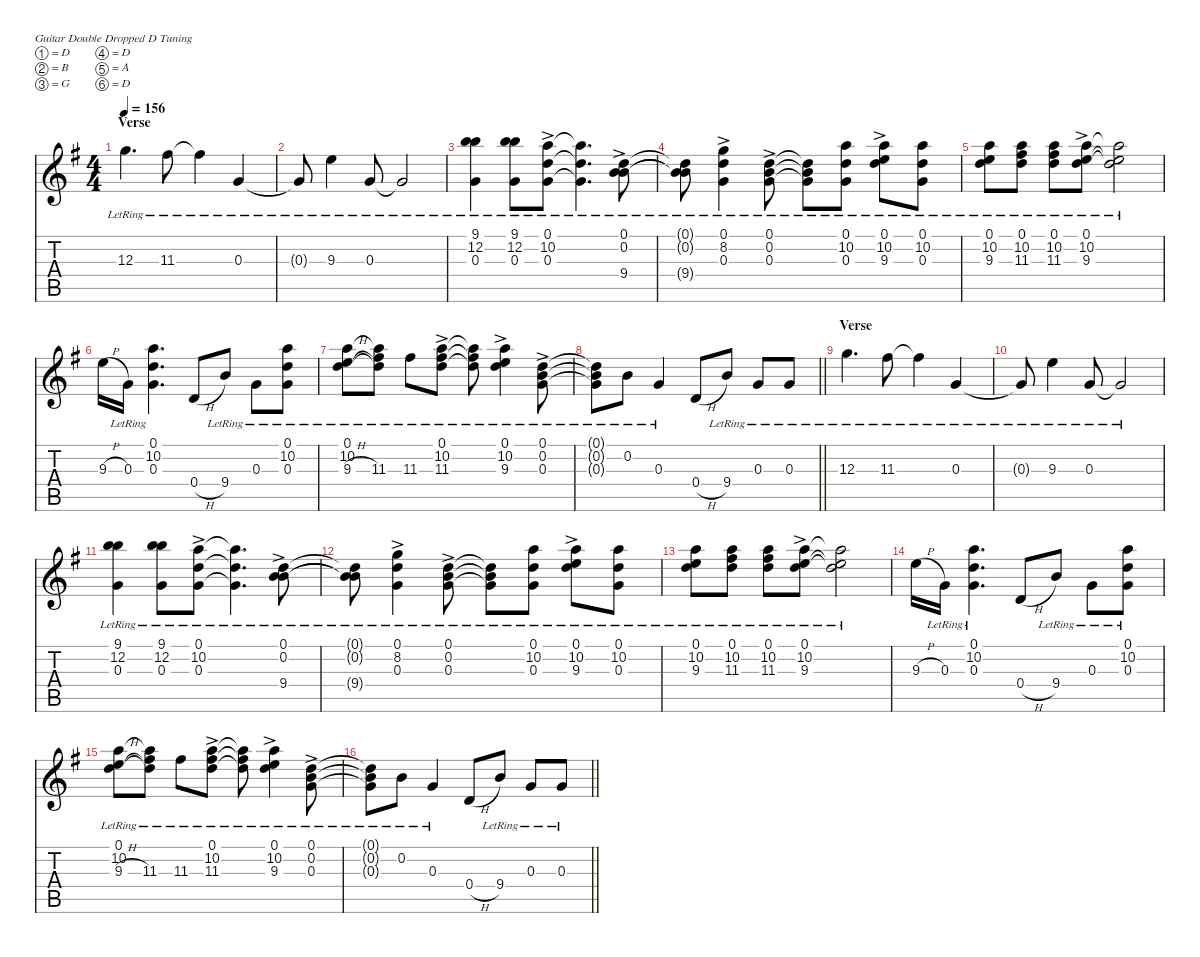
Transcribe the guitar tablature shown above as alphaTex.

\defaultSystemsLayout 4
\hideDynamics
\bracketExtendMode nobrackets
\singleTrackTrackNamePolicy hidden
\multiTrackTrackNamePolicy hidden
\otherSystemsTrackNameOrientation horizontal
\track ("Mandolin 1" "el.guit.") {instrument electricguitarclean}
\staff {score tabs}
\tuning (D4 B3 G3 D3 A2 D2)
\ts (4 4)
\section ("" "Verse")
\tempo 156
\clef g2
\ks g
12.3{lr acc forcenatural}.4{d dy f beam Down} 11.3{lr acc #}.8{beam Down} 11.3{lr t acc #}.4{beam Down} 0.3{lr acc forcenatural}.4{beam Up} |
0.3{lr t acc forcenatural}.8{beam Up} 9.3{lr acc forcenatural}.4{beam Down} 0.3{lr acc forcenatural}.8{beam Up} 0.3{lr t acc forcenatural}.2{beam Up} |
(9.1{lr acc forcenatural} 12.2{lr acc forcenatural} 0.3{lr acc forcenatural}).4{beam Down} (9.1{lr acc forcenatural} 12.2{lr acc forcenatural} 0.3{lr acc forcenatural}).8{beam Down} (0.1{ac lr acc forcenatural} 10.2{ac lr acc forcenatural} 0.3{ac lr acc forcenatural}).8{beam Down} (0.1{lr t acc forcenatural} 10.2{lr t acc forcenatural} 0.3{lr t acc forcenatural}).4{d beam Down} (0.1{ac lr acc forcenatural} 0.2{ac lr acc forcenatural} 9.4{ac lr acc forcenatural}).8{beam Down} |
(0.1{lr t acc forcenatural} 0.2{lr t acc forcenatural} 9.4{lr t acc forcenatural}).8{beam Down} (0.1{ac lr acc forcenatural} 8.2{ac lr acc forcenatural} 0.3{ac lr acc forcenatural}).4{beam Down} (0.1{ac lr acc forcenatural} 0.2{ac lr acc forcenatural} 0.3{ac lr acc forcenatural}).8{beam Down} (0.1{lr t acc forcenatural} 0.2{lr t acc forcenatural} 0.3{lr t acc forcenatural}).8{beam Down} (0.1{lr acc forcenatural} 10.2{lr acc forcenatural} 0.3{lr acc forcenatural}).8{beam Down} (0.1{ac lr acc forcenatural} 10.2{ac lr acc forcenatural} 9.3{ac lr acc forcenatural}).8{beam Down} (0.1{lr acc forcenatural} 10.2{lr acc forcenatural} 0.3{lr acc forcenatural}).8{beam Down} |
(0.1{lr acc forcenatural} 10.2{lr acc forcenatural} 9.3{lr acc forcenatural}).8{beam Down} (0.1{lr acc forcenatural} 10.2{lr acc forcenatural} 11.3{lr acc #}).8{beam Down} (0.1{lr acc forcenatural} 10.2{lr acc forcenatural} 11.3{lr acc #}).8{beam Down} (0.1{ac lr acc forcenatural} 10.2{ac lr acc forcenatural} 9.3{ac lr acc forcenatural}).8{beam Down} (0.1{lr t acc forcenatural} 10.2{lr t acc forcenatural} 9.3{lr t acc forcenatural}).2{beam Down} |
9.3{h acc forcenatural}.16{beam Down} 0.3{lr acc forcenatural}.16{beam Down} (0.1{lr acc forcenatural} 10.2{lr acc forcenatural} 0.3{lr acc forcenatural}).4{d beam Down} 0.4{h acc forcenatural}.8{beam Up} 9.4{lr acc forcenatural}.8{beam Up} 0.3{lr acc forcenatural}.8{beam Down} (0.1{lr acc forcenatural} 10.2{lr acc forcenatural} 0.3{lr acc forcenatural}).8{beam Down} |
(0.1{lr acc forcenatural} 10.2{lr acc forcenatural} 9.3{h acc forcenatural}).8{beam Down} (0.1{lr t acc forcenatural} 10.2{lr t acc forcenatural} 11.3{lr acc #}).8{beam Down} 11.3{lr acc #}.8{beam Down} (0.1{ac lr acc forcenatural} 10.2{ac lr acc forcenatural} 11.3{ac lr acc #}).8{beam Down} (0.1{lr t acc forcenatural} 10.2{lr t acc forcenatural} 11.3{lr t acc #}).8{beam Down} (0.1{ac lr acc forcenatural} 10.2{ac lr acc forcenatural} 9.3{ac lr acc forcenatural}).4{beam Down} (0.1{ac lr acc forcenatural} 0.2{ac lr acc forcenatural} 0.3{ac lr acc forcenatural}).8{beam Down} |
\barLineRight lightlight
(0.1{lr t acc forcenatural} 0.2{lr t acc forcenatural} 0.3{lr t acc forcenatural}).8{beam Down} 0.2{lr acc forcenatural}.8{beam Down} 0.3{lr acc forcenatural}.4{beam Up} 0.4{h acc forcenatural}.8{beam Up} 9.4{lr acc forcenatural}.8{beam Up} 0.3{lr acc forcenatural}.8{beam Up} 0.3{lr acc forcenatural}.8{beam Up} |
\section ("" "Verse")
12.3{lr acc forcenatural}.4{d beam Down} 11.3{lr acc #}.8{beam Down} 11.3{lr t acc #}.4{beam Down} 0.3{lr acc forcenatural}.4{beam Up} |
0.3{lr t acc forcenatural}.8{beam Up} 9.3{lr acc forcenatural}.4{beam Down} 0.3{lr acc forcenatural}.8{beam Up} 0.3{lr t acc forcenatural}.2{beam Up} |
(9.1{lr acc forcenatural} 12.2{lr acc forcenatural} 0.3{lr acc forcenatural}).4{beam Down} (9.1{lr acc forcenatural} 12.2{lr acc forcenatural} 0.3{lr acc forcenatural}).8{beam Down} (0.1{ac lr acc forcenatural} 10.2{ac lr acc forcenatural} 0.3{ac lr acc forcenatural}).8{beam Down} (0.1{lr t acc forcenatural} 10.2{lr t acc forcenatural} 0.3{lr t acc forcenatural}).4{d beam Down} (0.1{ac lr acc forcenatural} 0.2{ac lr acc forcenatural} 9.4{ac lr acc forcenatural}).8{beam Down} |
(0.1{lr t acc forcenatural} 0.2{lr t acc forcenatural} 9.4{lr t acc forcenatural}).8{beam Down} (0.1{ac lr acc forcenatural} 8.2{ac lr acc forcenatural} 0.3{ac lr acc forcenatural}).4{beam Down} (0.1{ac lr acc forcenatural} 0.2{ac lr acc forcenatural} 0.3{ac lr acc forcenatural}).8{beam Down} (0.1{lr t acc forcenatural} 0.2{lr t acc forcenatural} 0.3{lr t acc forcenatural}).8{beam Down} (0.1{lr acc forcenatural} 10.2{lr acc forcenatural} 0.3{lr acc forcenatural}).8{beam Down} (0.1{ac lr acc forcenatural} 10.2{ac lr acc forcenatural} 9.3{ac lr acc forcenatural}).8{beam Down} (0.1{lr acc forcenatural} 10.2{lr acc forcenatural} 0.3{lr acc forcenatural}).8{beam Down} |
(0.1{lr acc forcenatural} 10.2{lr acc forcenatural} 9.3{lr acc forcenatural}).8{beam Down} (0.1{lr acc forcenatural} 10.2{lr acc forcenatural} 11.3{lr acc #}).8{beam Down} (0.1{lr acc forcenatural} 10.2{lr acc forcenatural} 11.3{lr acc #}).8{beam Down} (0.1{ac lr acc forcenatural} 10.2{ac lr acc forcenatural} 9.3{ac lr acc forcenatural}).8{beam Down} (0.1{lr t acc forcenatural} 10.2{lr t acc forcenatural} 9.3{lr t acc forcenatural}).2{beam Down} |
9.3{h acc forcenatural}.16{beam Down} 0.3{lr acc forcenatural}.16{beam Down} (0.1{lr acc forcenatural} 10.2{lr acc forcenatural} 0.3{lr acc forcenatural}).4{d beam Down} 0.4{h acc forcenatural}.8{beam Up} 9.4{lr acc forcenatural}.8{beam Up} 0.3{lr acc forcenatural}.8{beam Down} (0.1{lr acc forcenatural} 10.2{lr acc forcenatural} 0.3{lr acc forcenatural}).8{beam Down} |
(0.1{lr acc forcenatural} 10.2{lr acc forcenatural} 9.3{h acc forcenatural}).8{beam Down} (0.1{lr t acc forcenatural} 10.2{lr t acc forcenatural} 11.3{lr acc #}).8{beam Down} 11.3{lr acc #}.8{beam Down} (0.1{ac lr acc forcenatural} 10.2{ac lr acc forcenatural} 11.3{ac lr acc #}).8{beam Down} (0.1{lr t acc forcenatural} 10.2{lr t acc forcenatural} 11.3{lr t acc #}).8{beam Down} (0.1{ac lr acc forcenatural} 10.2{ac lr acc forcenatural} 9.3{ac lr acc forcenatural}).4{beam Down} (0.1{ac lr acc forcenatural} 0.2{ac lr acc forcenatural} 0.3{ac lr acc forcenatural}).8{beam Down} |
\barLineRight lightlight
(0.1{lr t acc forcenatural} 0.2{lr t acc forcenatural} 0.3{lr t acc forcenatural}).8{beam Down} 0.2{lr acc forcenatural}.8{beam Down} 0.3{lr acc forcenatural}.4{beam Up} 0.4{h acc forcenatural}.8{beam Up} 9.4{lr acc forcenatural}.8{beam Up} 0.3{lr acc forcenatural}.8{beam Up} 0.3{lr acc forcenatural}.8{beam Up}
